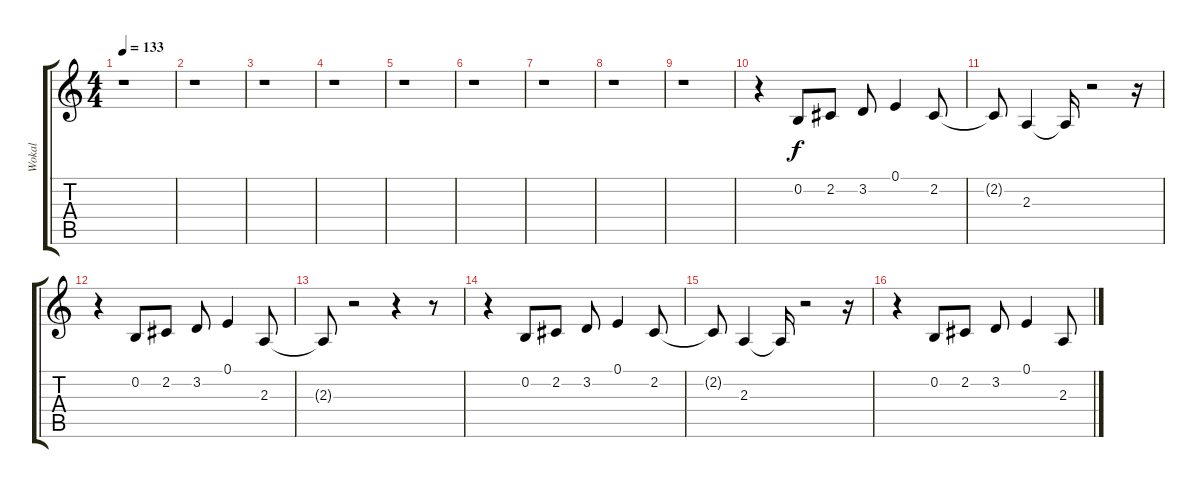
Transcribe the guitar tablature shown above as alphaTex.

\track ("Wokal" "Wokal") {instrument fx4atmosphere}
\staff {score tabs}
\tuning (E4 B3 G3 D3 A2 E2) {hide}
\ts (4 4)
\tempo 133
\clef g2
\ks c
r.1{dy f instrument fx4atmosphere} |
r.1 |
r.1 |
r.1 |
r.1 |
r.1 |
r.1 |
r.1 |
r.1 |
r.4 0.2.8 2.2.8 3.2.8 0.1.4 2.2.8 |
2.2{t}.8 2.3.4 2.3{t}.16 r.2 r.16 |
r.4 0.2.8 2.2.8 3.2.8 0.1.4 2.3.8 |
2.3{t}.8 r.2 r.4 r.8 |
r.4 0.2.8 2.2.8 3.2.8 0.1.4 2.2.8 |
2.2{t}.8 2.3.4 2.3{t}.16 r.2 r.16 |
r.4 0.2.8 2.2.8 3.2.8 0.1.4 2.3.8
